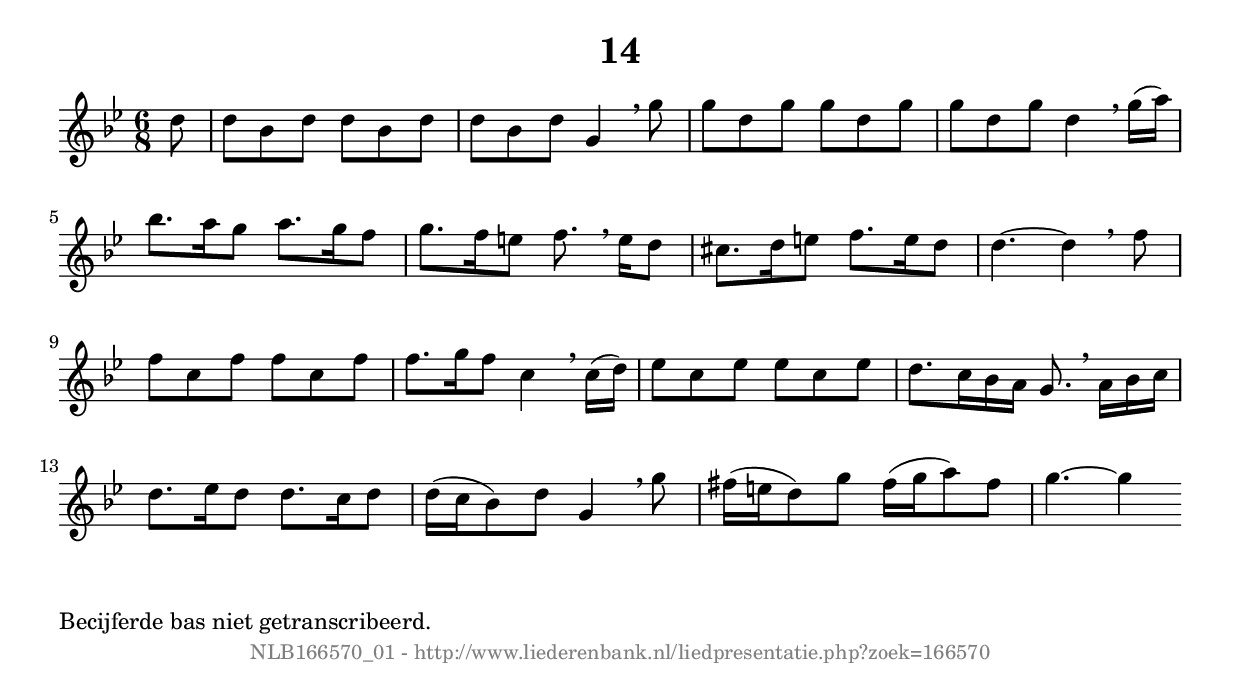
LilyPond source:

%
% produced by wce2krn 1.64 (7 June 2014)
%
\version"2.16"
#(append! paper-alist '(("long" . (cons (* 210 mm) (* 2000 mm)))))
#(set-default-paper-size "long")
sb = {\breathe}
mBreak = {\breathe }
bBreak = {\breathe }
x = {\once\override NoteHead #'style = #'cross }
gl=\glissando
itime={\override Staff.TimeSignature #'stencil = ##f }
ficta = {\once\set suggestAccidentals = ##t}
fine = {\once\override Score.RehearsalMark #'self-alignment-X = #1 \mark \markup {\italic{Fine}}}
dc = {\once\override Score.RehearsalMark #'self-alignment-X = #1 \mark \markup {\italic{D.C.}}}
dcf = {\once\override Score.RehearsalMark #'self-alignment-X = #1 \mark \markup {\italic{D.C. al Fine}}}
dcc = {\once\override Score.RehearsalMark #'self-alignment-X = #1 \mark \markup {\italic{D.C. al Coda}}}
ds = {\once\override Score.RehearsalMark #'self-alignment-X = #1 \mark \markup {\italic{D.S.}}}
dsf = {\once\override Score.RehearsalMark #'self-alignment-X = #1 \mark \markup {\italic{D.S. al Fine}}}
dsc = {\once\override Score.RehearsalMark #'self-alignment-X = #1 \mark \markup {\italic{D.S. al Coda}}}
pv = {\set Score.repeatCommands = #'((volta "1"))}
sv = {\set Score.repeatCommands = #'((volta "2"))}
tv = {\set Score.repeatCommands = #'((volta "3"))}
qv = {\set Score.repeatCommands = #'((volta "4"))}
xv = {\set Score.repeatCommands = #'((volta #f))}
\header{ tagline = ""
title = "14"
}
\score {{
\key g \minor
\relative g'
{
\set melismaBusyProperties = #'()
\partial 32*4
\time 6/8
\tempo 4=120
\override Score.MetronomeMark #'transparent = ##t
\override Score.RehearsalMark #'break-visibility = #(vector #t #t #f)
d'8 d bes d d bes d d bes d g,4 \sb g'8 g d g g d g g d g d4 \mBreak
g16( a) bes8. a16 g8 a8. g16 f8 g8. f16 e8 f8. \sb e16 d8 cis8. d16 e8 f8. e16 d8 d4.~ d4 \bar ":|:" \bBreak
f8 f c f f c f f8. g16 f8 c4 \sb c16( d) es8 c es es c es d8. c16 bes a g8. \mBreak
a16 bes c d8. es16 d8 d8. c16 d8 d16( c bes8) d g,4 \sb g'8 fis16( e d8) g fis16( g a8) fis g4.~ g4 \bar ":|:"
 }}
 \midi { }
 \layout {
            indent = 0.0\cm
}
}
\markup { \wordwrap-string #" 
Becijferde bas niet getranscribeerd.
"}
\markup { \vspace #0 } \markup { \with-color #grey \fill-line { \center-column { \smaller "NLB166570_01 - http://www.liederenbank.nl/liedpresentatie.php?zoek=166570" } } }
